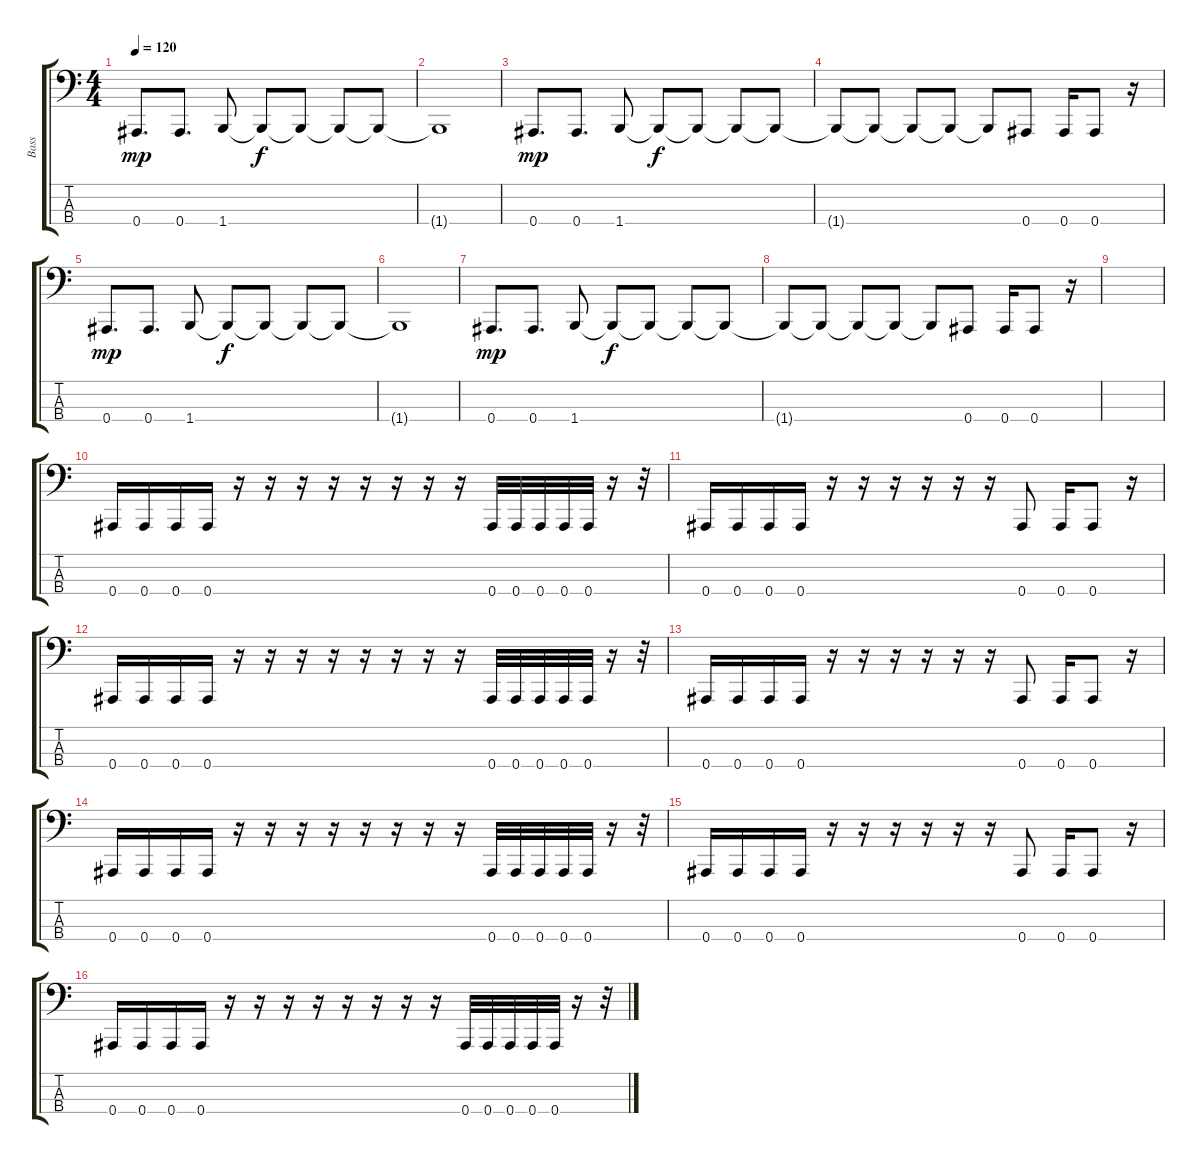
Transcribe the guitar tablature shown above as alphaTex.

\track ("Bass" "Bass") {instrument electricbasspick}
\staff {score tabs}
\tuning (Eb2 Bb1 F1 Bb0) {hide}
\ts (4 4)
\tempo 120
\clef f4
\ks c
0.4.8{d dy mp} 0.4.8{d} 1.4.8 1.4{t}.8{dy f} 1.4{t}.8 1.4{t}.8 1.4{t}.8 |
1.4{t}.1 |
0.4.8{d dy mp} 0.4.8{d} 1.4.8 1.4{t}.8{dy f} 1.4{t}.8 1.4{t}.8 1.4{t}.8 |
1.4{t}.8 1.4{t}.8 1.4{t}.8 1.4{t}.8 1.4{t}.8 0.4.8 0.4.16 0.4.8 r.16 |
0.4.8{d dy mp} 0.4.8{d} 1.4.8 1.4{t}.8{dy f} 1.4{t}.8 1.4{t}.8 1.4{t}.8 |
1.4{t}.1 |
0.4.8{d dy mp} 0.4.8{d} 1.4.8 1.4{t}.8{dy f} 1.4{t}.8 1.4{t}.8 1.4{t}.8 |
1.4{t}.8 1.4{t}.8 1.4{t}.8 1.4{t}.8 1.4{t}.8 0.4.8 0.4.16 0.4.8 r.16 |
|
0.4.16 0.4.16 0.4.16 0.4.16 r.16 r.16 r.16 r.16 r.16 r.16 r.16 r.16 0.4.32 0.4.32 0.4.32 0.4.32 0.4.32 r.16 r.32 |
0.4.16 0.4.16 0.4.16 0.4.16 r.16 r.16 r.16 r.16 r.16 r.16 0.4.8 0.4.16 0.4.8 r.16 |
0.4.16 0.4.16 0.4.16 0.4.16 r.16 r.16 r.16 r.16 r.16 r.16 r.16 r.16 0.4.32 0.4.32 0.4.32 0.4.32 0.4.32 r.16 r.32 |
0.4.16 0.4.16 0.4.16 0.4.16 r.16 r.16 r.16 r.16 r.16 r.16 0.4.8 0.4.16 0.4.8 r.16 |
0.4.16 0.4.16 0.4.16 0.4.16 r.16 r.16 r.16 r.16 r.16 r.16 r.16 r.16 0.4.32 0.4.32 0.4.32 0.4.32 0.4.32 r.16 r.32 |
0.4.16 0.4.16 0.4.16 0.4.16 r.16 r.16 r.16 r.16 r.16 r.16 0.4.8 0.4.16 0.4.8 r.16 |
0.4.16 0.4.16 0.4.16 0.4.16 r.16 r.16 r.16 r.16 r.16 r.16 r.16 r.16 0.4.32 0.4.32 0.4.32 0.4.32 0.4.32 r.16 r.32
